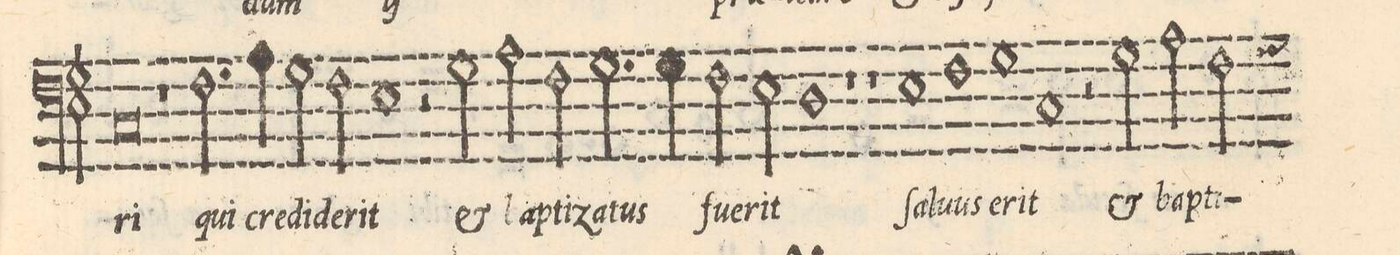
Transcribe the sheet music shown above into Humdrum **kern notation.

**kern	**text
*I"BASSVS	*
*clefF4	*
*k[]	*
*met(C|)	*
*M2/1	*
0C	-ri
=48-	=48-
1r	.
2.F\	qui
4A\	cre-
=49-	=49-
2G\	-di-
2F\	-de-
1E	-rit
=50-	=50-
2r	.
2G\	et
2A\	ba-
2F\	-pti-
=51-	=51-
2.G\	-za-
4G\	-tus
2F\	fu-
2E\	-e-
=52-	=52-
1D	-rit
1r	.
=53-	=53-
1r	.
1E	ſal-
=54-	=54-
1F	-uus
1G	e-
=55-	=55-
1C	-rit
2r	.
2G\	et
=56-	=56-
2A\	ba-
2F\	-pti-
*custos:G	*
*-	*-
